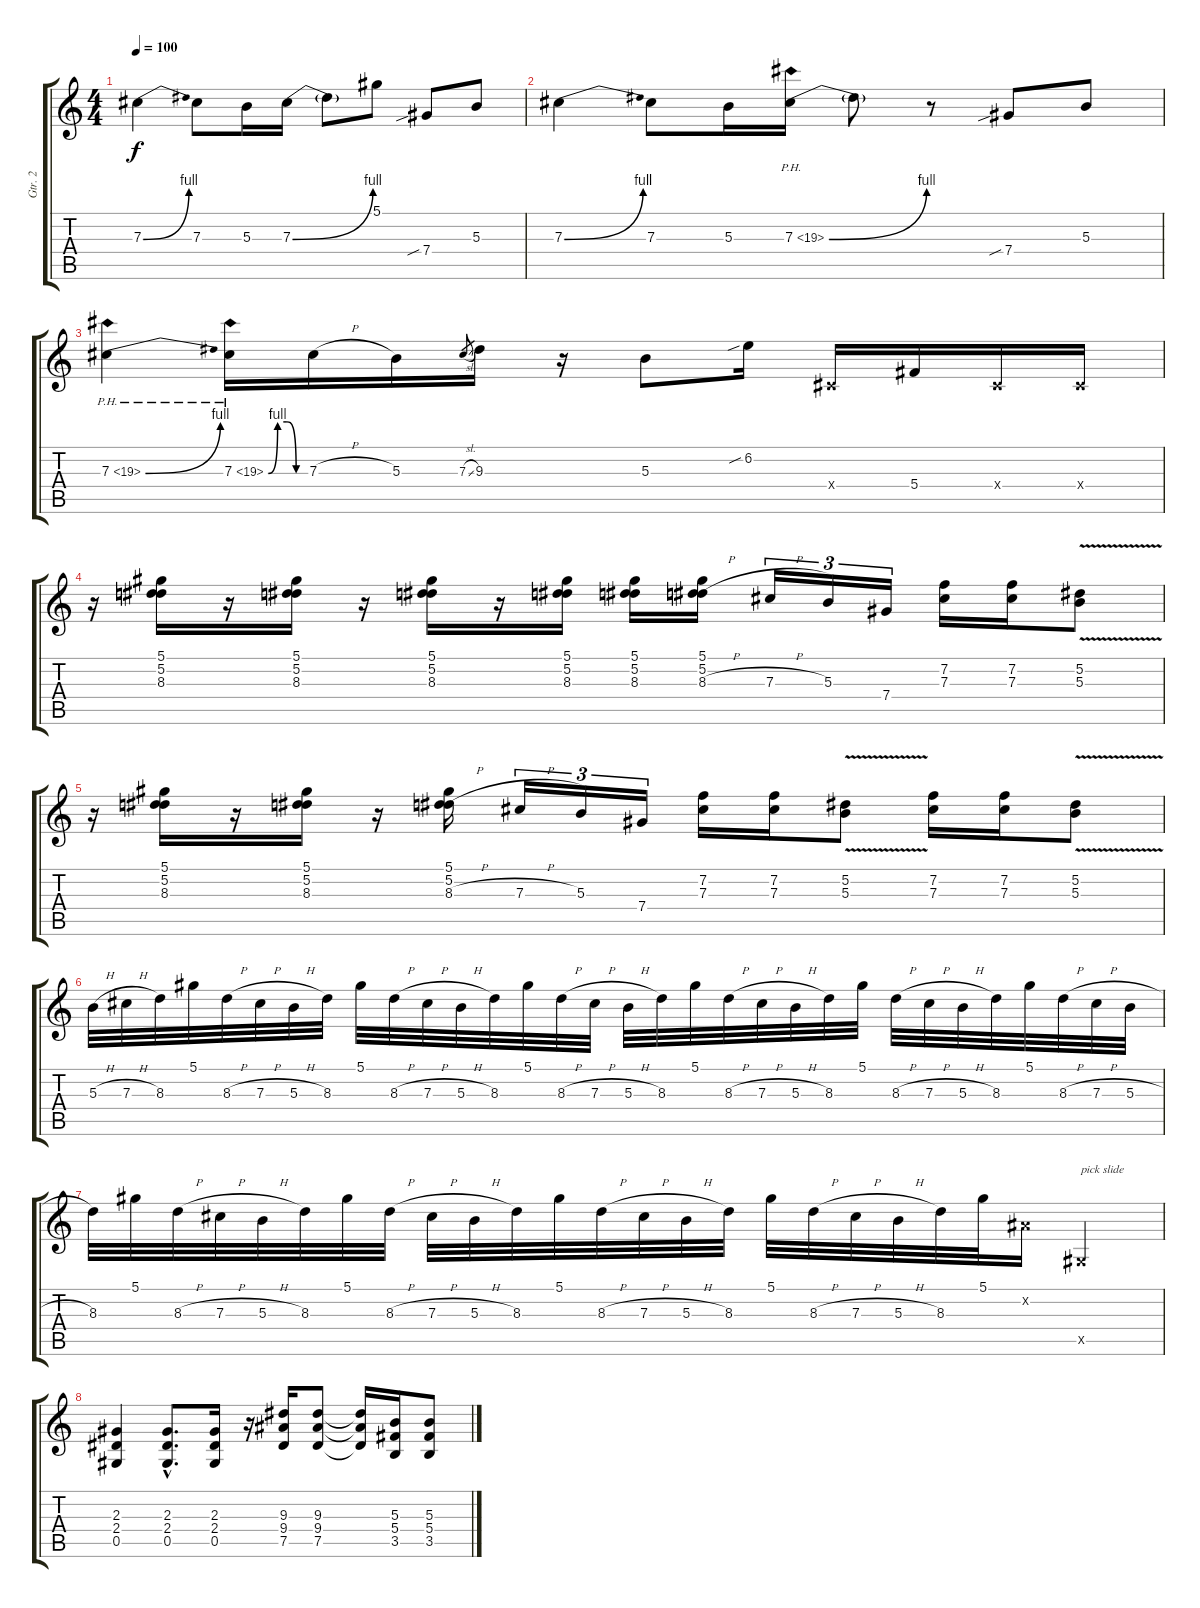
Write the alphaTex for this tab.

\track ("Gtr. 2" "Gtr. 2") {instrument distortionguitar}
\staff {score tabs}
\tuning (Eb4 Bb3 Gb3 Db3 Ab2 Eb2) {hide}
\ts (4 4)
\tempo 100
\clef g2
\ks c
7.3{be (bend 0 0 60 4)}.4{dy f} 7.3.8 5.3.16 7.3{be (bend 0 0 60 4)}.16 7.3{t}.8 5.1.8 7.4{sib}.8 5.3.8 |
7.3{be (bend 0 0 60 4)}.4 7.3.8 5.3.16 7.3{be (bend 0 0 60 4) ph 12}.16 7.3{t}.8 r.8 7.4{sib}.8 5.3.8 |
7.3{be (bend 0 0 60 4) ph 12}.4 7.3{be (custom 0 0 15 4 30 4 45 0 60 0) ph 12}.16 7.3{h}.16 5.3.16 7.3{sl}.8{gr} 9.3.16 r.16 5.3.8 6.2{sib}.16 0.4{x}.16 5.4.16 0.4{x}.16 0.4{x}.16 |
r.16 (5.1 5.2 8.3).16 r.16 (5.1 5.2 8.3).16 r.16 (5.1 5.2 8.3).16 r.16 (5.1 5.2 8.3).16 (5.1 5.2 8.3).16 (5.1 5.2 8.3{h}).16 7.3{h}.16{tu (3 2)} 5.3.16{tu (3 2)} 7.4.16{tu (3 2)} (7.2 7.3).16 (7.2 7.3).16 (5.2 5.3{v}).8 |
r.16 (5.1 5.2 8.3).16 r.16 (5.1 5.2 8.3).16 r.16 (5.1 5.2 8.3{h}).16 7.3{h}.16{tu (3 2)} 5.3.16{tu (3 2)} 7.4.16{tu (3 2)} (7.2 7.3).16 (7.2 7.3).16 (5.2{v} 5.3).8 (7.2 7.3).16 (7.2 7.3).16 (5.2{v} 5.3).8 |
5.3{h}.32 7.3{h}.32 8.3.32 5.1.32 8.3{h}.32 7.3{h}.32 5.3{h}.32 8.3.32 5.1.32 8.3{h}.32 7.3{h}.32 5.3{h}.32 8.3.32 5.1.32 8.3{h}.32 7.3{h}.32 5.3{h}.32 8.3.32 5.1.32 8.3{h}.32 7.3{h}.32 5.3{h}.32 8.3.32 5.1.32 8.3{h}.32 7.3{h}.32 5.3{h}.32 8.3.32 5.1.32 8.3{h}.32 7.3{h}.32 5.3{h}.32 |
8.3.32 5.1.32 8.3{h}.32 7.3{h}.32 5.3{h}.32 8.3.32 5.1.32 8.3{h}.32 7.3{h}.32 5.3{h}.32 8.3.32 5.1.32 8.3{h}.32 7.3{h}.32 5.3{h}.32 8.3.32 5.1.32 8.3{h}.32 7.3{h}.32 5.3{h}.32 8.3.32 5.1.32 0.2{x}.16 0.5{x}.4{txt "pick slide"} |
(2.3 2.4 0.5).4{volume 13 balance 13} (2.3{hac} 2.4{hac} 0.5{hac}).8{d} (2.3 2.4 0.5).16 r.16 (9.3 9.4 7.5).16 (9.3 9.4 7.5).8 (9.3{t} 9.4{t} 7.5{t}).16 (5.3 5.4 3.5).16 (5.3 5.4 3.5).8
